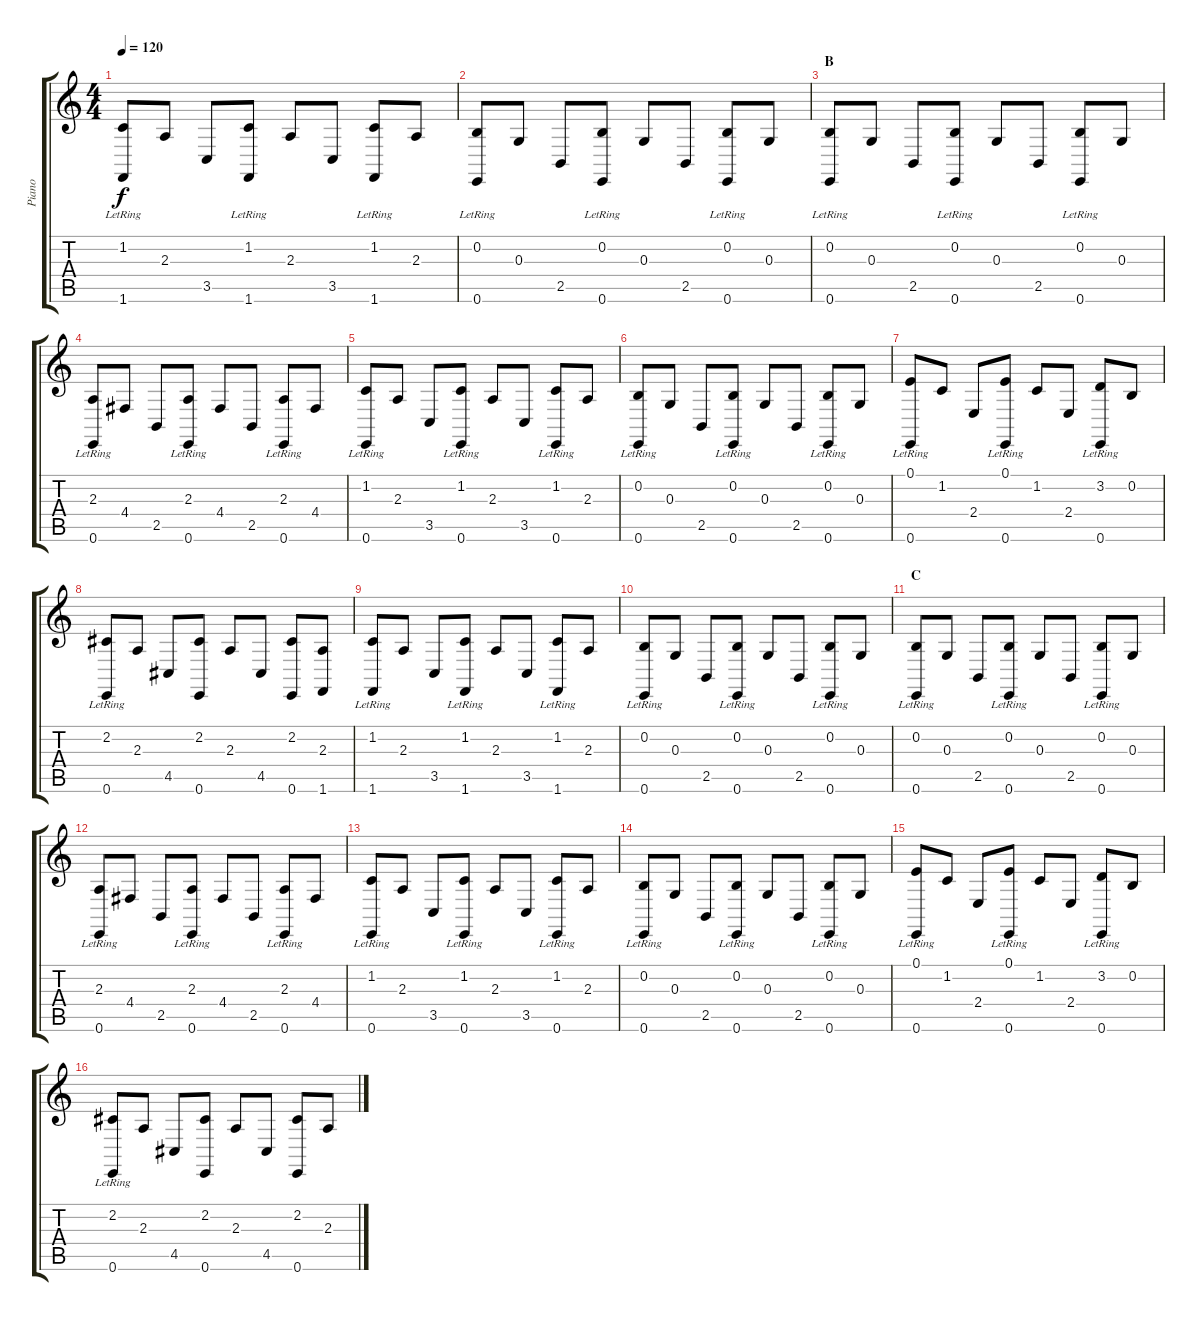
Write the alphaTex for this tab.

\track ("Piano" "Piano") {instrument acousticgrandpiano}
\staff {score tabs}
\tuning (E4 B3 G3 D3 A2 E2) {hide}
\ts (4 4)
\tempo 120
\clef g2
\ks c
(1.2 1.6{lr}).8{dy f} 2.3.8 3.5.8 (1.2 1.6{lr}).8 2.3.8 3.5.8 (1.2 1.6{lr}).8 2.3.8 |
(0.2 0.6{lr}).8 0.3.8 2.5.8 (0.2 0.6{lr}).8 0.3.8 2.5.8 (0.2 0.6{lr}).8 0.3.8 |
\section ("" "B")
(0.2 0.6{lr}).8 0.3.8 2.5.8 (0.2 0.6{lr}).8 0.3.8 2.5.8 (0.2 0.6{lr}).8 0.3.8 |
(2.3 0.6{lr}).8 4.4.8 2.5.8 (2.3 0.6{lr}).8 4.4.8 2.5.8 (2.3 0.6{lr}).8 4.4.8 |
(1.2 0.6{lr}).8 2.3.8 3.5.8 (1.2 0.6{lr}).8 2.3.8 3.5.8 (1.2 0.6{lr}).8 2.3.8 |
(0.2 0.6{lr}).8 0.3.8 2.5.8 (0.2 0.6{lr}).8 0.3.8 2.5.8 (0.2 0.6{lr}).8 0.3.8 |
(0.1 0.6{lr}).8 1.2.8 2.4.8 (0.1 0.6{lr}).8 1.2.8 2.4.8 (3.2 0.6{lr}).8 0.2.8 |
(2.2 0.6{lr}).8 2.3.8 4.5.8 (2.2 0.6).8 2.3.8 4.5.8 (2.2 0.6).8 (2.3 1.6).8 |
(1.2 1.6{lr}).8 2.3.8 3.5.8 (1.2 1.6{lr}).8 2.3.8 3.5.8 (1.2 1.6{lr}).8 2.3.8 |
(0.2 0.6{lr}).8 0.3.8 2.5.8 (0.2 0.6{lr}).8 0.3.8 2.5.8 (0.2 0.6{lr}).8 0.3.8 |
\section ("" "C")
(0.2 0.6{lr}).8 0.3.8 2.5.8 (0.2 0.6{lr}).8 0.3.8 2.5.8 (0.2 0.6{lr}).8 0.3.8 |
(2.3 0.6{lr}).8 4.4.8 2.5.8 (2.3 0.6{lr}).8 4.4.8 2.5.8 (2.3 0.6{lr}).8 4.4.8 |
(1.2 0.6{lr}).8 2.3.8 3.5.8 (1.2 0.6{lr}).8 2.3.8 3.5.8 (1.2 0.6{lr}).8 2.3.8 |
(0.2 0.6{lr}).8 0.3.8 2.5.8 (0.2 0.6{lr}).8 0.3.8 2.5.8 (0.2 0.6{lr}).8 0.3.8 |
(0.1 0.6{lr}).8 1.2.8 2.4.8 (0.1 0.6{lr}).8 1.2.8 2.4.8 (3.2 0.6{lr}).8 0.2.8 |
(2.2 0.6{lr}).8 2.3.8 4.5.8 (2.2 0.6).8 2.3.8 4.5.8 (2.2 0.6).8 2.3.8
